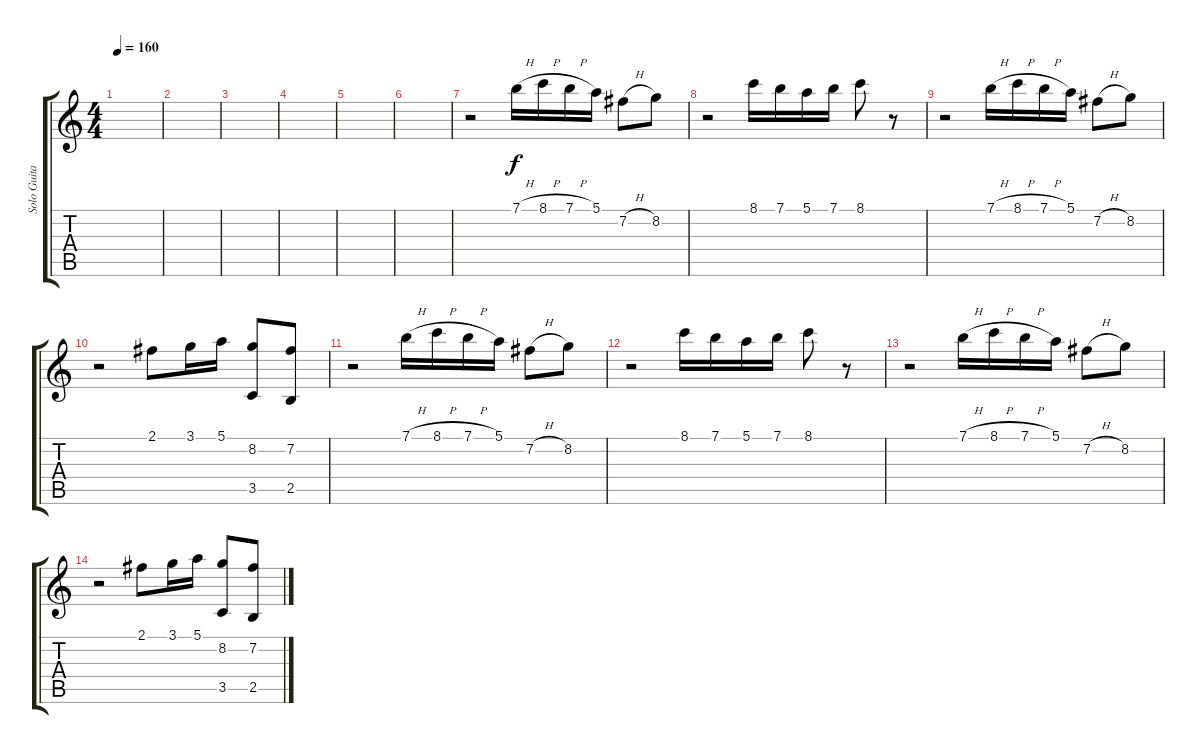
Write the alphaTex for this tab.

\track ("Solo Guitar (Micha)" "Solo Guita") {instrument overdrivenguitar}
\staff {score tabs}
\tuning (E4 B3 G3 D3 A2 E2) {hide}
\ts (4 4)
\tempo 160
\clef g2
\ks c
|
|
|
|
|
|
r.2{volume 13 instrument overdrivenguitar} 7.1{h}.16 8.1{h}.16 7.1{h}.16 5.1.16 7.2{h}.8 8.2.8 |
r.2 8.1.16 7.1.16 5.1.16 7.1.16 8.1.8 r.8 |
r.2 7.1{h}.16 8.1{h}.16 7.1{h}.16 5.1.16 7.2{h}.8 8.2.8 |
r.2 2.1.8 3.1.16 5.1.16 (8.2 3.5).8 (7.2 2.5).8 |
r.2{volume 13 instrument overdrivenguitar} 7.1{h}.16 8.1{h}.16 7.1{h}.16 5.1.16 7.2{h}.8 8.2.8 |
r.2 8.1.16 7.1.16 5.1.16 7.1.16 8.1.8 r.8 |
r.2 7.1{h}.16 8.1{h}.16 7.1{h}.16 5.1.16 7.2{h}.8 8.2.8 |
r.2 2.1.8 3.1.16 5.1.16 (8.2 3.5).8 (7.2 2.5).8
